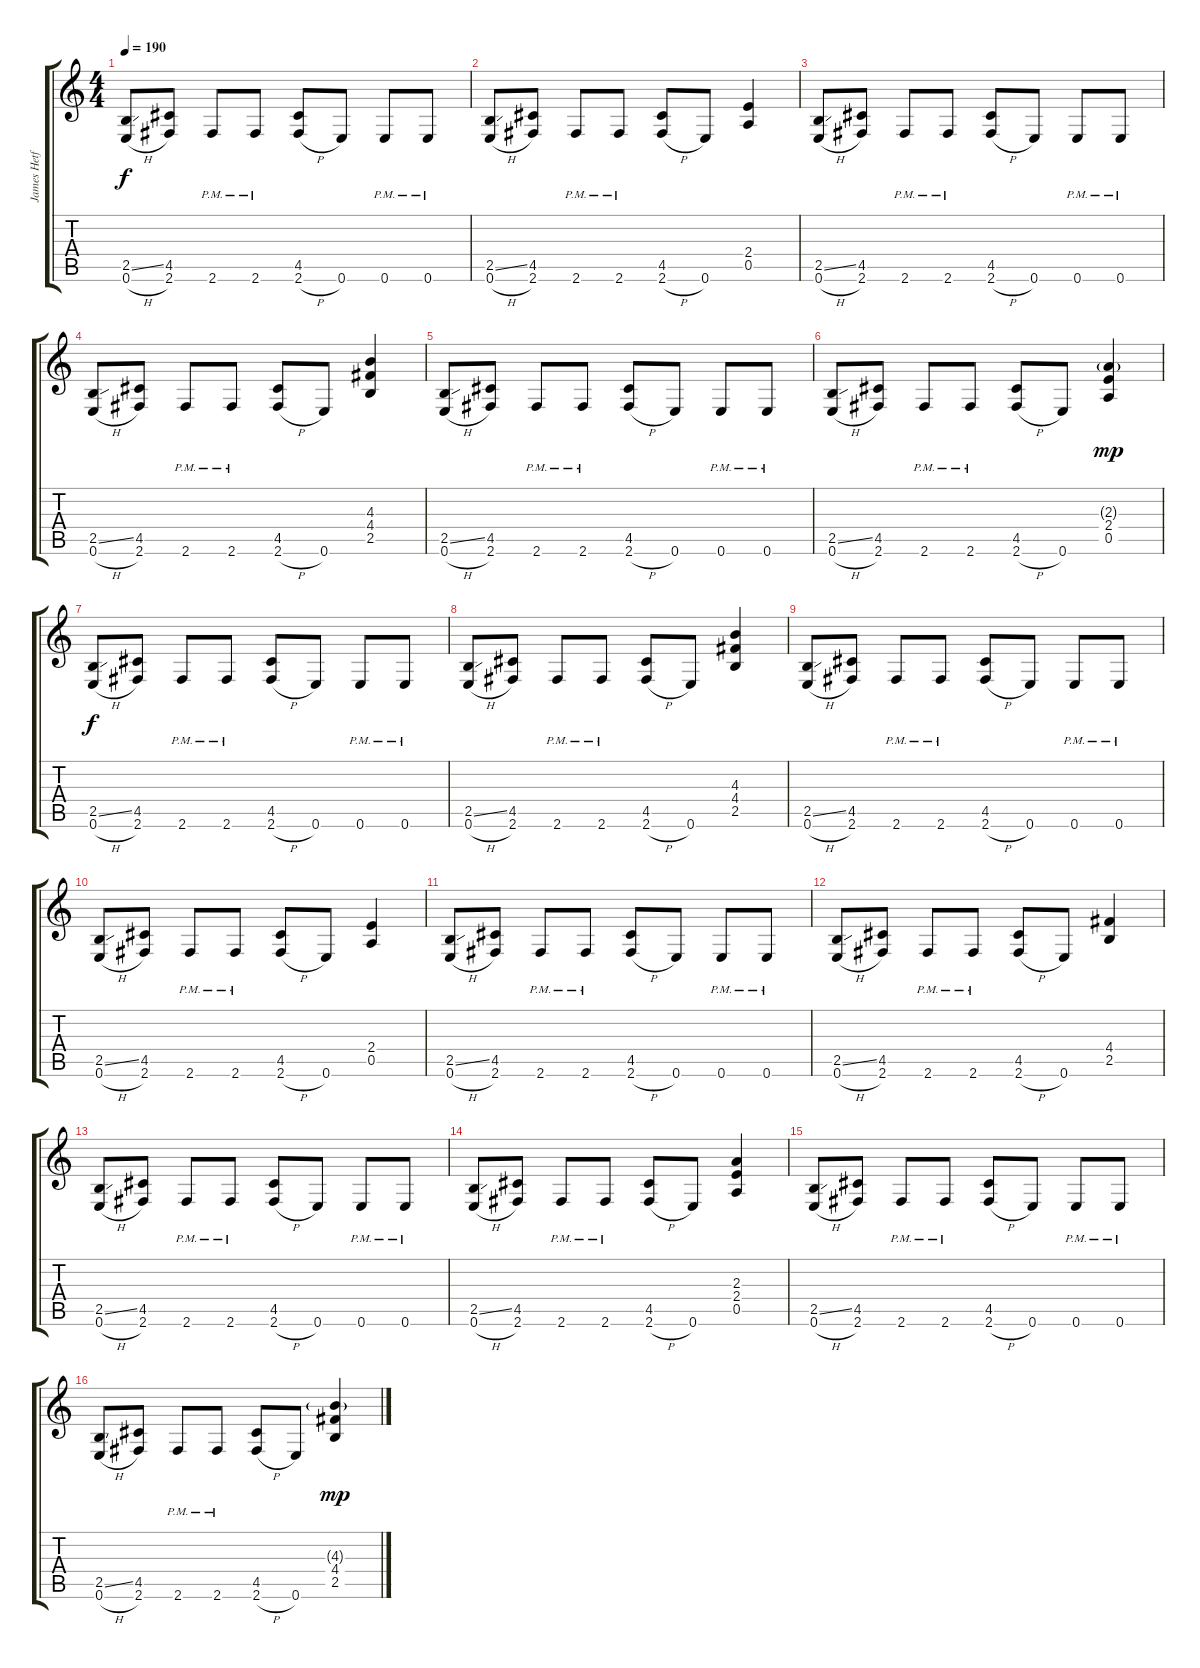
\track ("James Hetfield - rhythm guitar" "James Hetf") {instrument distortionguitar}
\staff {score tabs}
\tuning (E4 B3 G3 D3 A2 E2) {hide}
\ts (4 4)
\tempo 190
\clef g2
\ks c
(2.5{ss} 0.6{h}).8{dy f} (4.5 2.6).8 2.6{pm}.8 2.6{pm}.8 (4.5 2.6{h}).8 0.6.8 0.6{pm}.8 0.6{pm}.8 |
(2.5{ss} 0.6{h}).8 (4.5 2.6).8 2.6{pm}.8 2.6{pm}.8 (4.5 2.6{h}).8 0.6.8 (2.4 0.5).4 |
(2.5{ss} 0.6{h}).8 (4.5 2.6).8 2.6{pm}.8 2.6{pm}.8 (4.5 2.6{h}).8 0.6.8 0.6{pm}.8 0.6{pm}.8 |
(2.5{ss} 0.6{h}).8 (4.5 2.6).8 2.6{pm}.8 2.6{pm}.8 (4.5 2.6{h}).8 0.6.8 (4.3 4.4 2.5).4 |
(2.5{ss} 0.6{h}).8 (4.5 2.6).8 2.6{pm}.8 2.6{pm}.8 (4.5 2.6{h}).8 0.6.8 0.6{pm}.8 0.6{pm}.8 |
(2.5{ss} 0.6{h}).8 (4.5 2.6).8 2.6{pm}.8 2.6{pm}.8 (4.5 2.6{h}).8 0.6.8 (2.3{g} 2.4 0.5).4{dy mp} |
(2.5{ss} 0.6{h}).8{dy f} (4.5 2.6).8 2.6{pm}.8 2.6{pm}.8 (4.5 2.6{h}).8 0.6.8 0.6{pm}.8 0.6{pm}.8 |
(2.5{ss} 0.6{h}).8 (4.5 2.6).8 2.6{pm}.8 2.6{pm}.8 (4.5 2.6{h}).8 0.6.8 (4.3 4.4 2.5).4 |
(2.5{ss} 0.6{h}).8 (4.5 2.6).8 2.6{pm}.8 2.6{pm}.8 (4.5 2.6{h}).8 0.6.8 0.6{pm}.8 0.6{pm}.8 |
(2.5{ss} 0.6{h}).8 (4.5 2.6).8 2.6{pm}.8 2.6{pm}.8 (4.5 2.6{h}).8 0.6.8 (2.4 0.5).4 |
(2.5{ss} 0.6{h}).8 (4.5 2.6).8 2.6{pm}.8 2.6{pm}.8 (4.5 2.6{h}).8 0.6.8 0.6{pm}.8 0.6{pm}.8 |
(2.5{ss} 0.6{h}).8 (4.5 2.6).8 2.6{pm}.8 2.6{pm}.8 (4.5 2.6{h}).8 0.6.8 (4.4 2.5).4 |
(2.5{ss} 0.6{h}).8 (4.5 2.6).8 2.6{pm}.8 2.6{pm}.8 (4.5 2.6{h}).8 0.6.8 0.6{pm}.8 0.6{pm}.8 |
(2.5{ss} 0.6{h}).8 (4.5 2.6).8 2.6{pm}.8 2.6{pm}.8 (4.5 2.6{h}).8 0.6.8 (2.3 2.4 0.5).4 |
(2.5{ss} 0.6{h}).8 (4.5 2.6).8 2.6{pm}.8 2.6{pm}.8 (4.5 2.6{h}).8 0.6.8 0.6{pm}.8 0.6{pm}.8 |
(2.5{ss} 0.6{h}).8 (4.5 2.6).8 2.6{pm}.8 2.6{pm}.8 (4.5 2.6{h}).8 0.6.8 (4.3{g} 4.4 2.5).4{dy mp}
